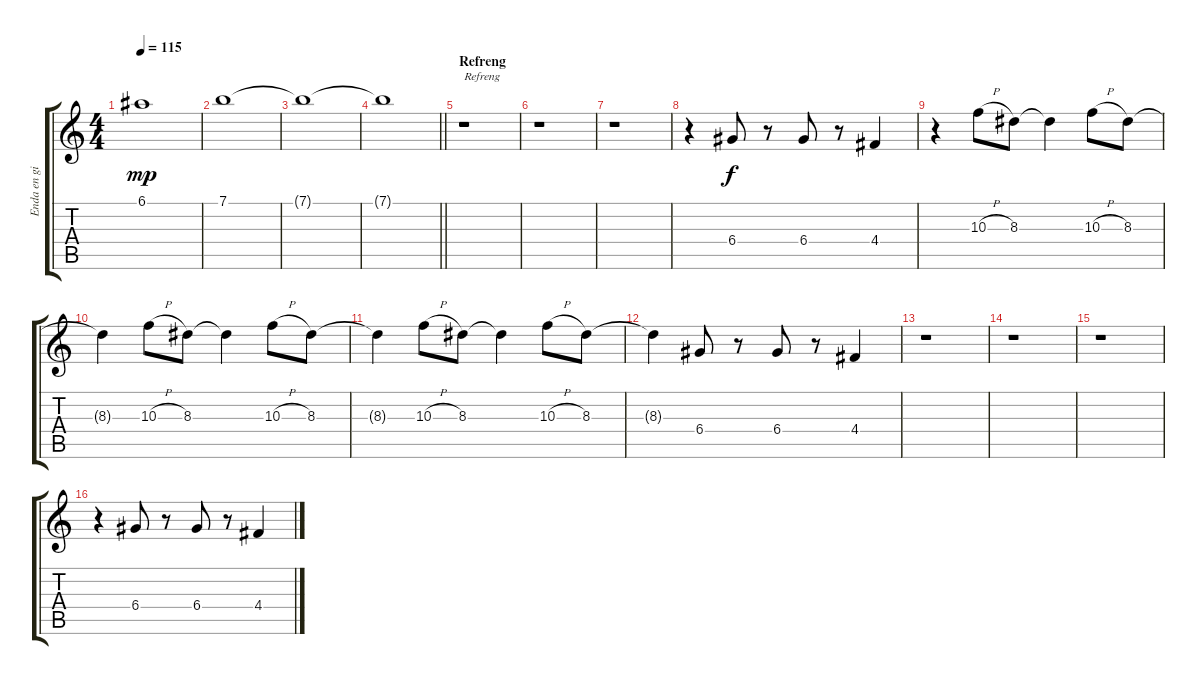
\track ("Enda en gitar..." "Enda en gi") {instrument overdrivenguitar}
\staff {score tabs}
\tuning (E4 B3 G3 D3 A2 E2) {hide}
\ts (4 4)
\tempo 115
\clef g2
\ks c
6.1{t}.1{dy mp} |
7.1.1 |
7.1{t}.1 |
\barLineRight lightlight
7.1{t}.1 |
\section ("" "Refreng")
r.1{txt "Refreng" balance 13} |
r.1 |
r.1 |
r.4 6.4.8{dy f} r.8 6.4.8 r.8 4.4.4 |
r.4 10.3{h}.8 8.3.8 8.3{t}.4 10.3{h}.8 8.3.8 |
8.3{t}.4 10.3{h}.8 8.3.8 8.3{t}.4 10.3{h}.8 8.3.8 |
8.3{t}.4 10.3{h}.8 8.3.8 8.3{t}.4 10.3{h}.8 8.3.8 |
8.3{t}.4 6.4.8 r.8 6.4.8 r.8 4.4.4 |
r.1 |
r.1 |
r.1 |
r.4 6.4.8 r.8 6.4.8 r.8 4.4.4
